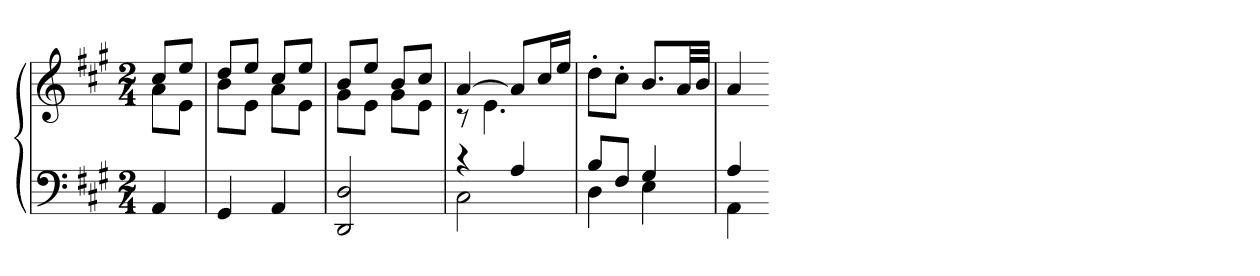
**kern	**kern
*part1	*part1
*staff2	*staff1
*clefF4	*clefG2
*k[f#c#g#]	*k[f#c#g#]
*A:	*A:
*M2/4	*M2/4
=	=
*	*^
4AA	8cc#L	8aL
.	8eeJ	8eJ
=15	=15	=15
4GG#	8ddL	8bL
.	8eeJ	8eJ
4AA	8cc#L	8aL
.	8eeJ	8eJ
=16	=16	=16
2DD 2D	8bL	8g#L
.	8eeJ	8eJ
.	8bL	8g#L
.	8cc#J	8eJ
=17	=17	=17
*^	*	*
4r	2C#	[4a	8r
.	.	.	4.e
4A	.	8aL]	.
.	.	16cc#L	.
.	.	16eeJJ	.
*	*	*v	*v
=18	=18	=18
8BL	4D	8dd'L
8F#J	.	8cc#'J
4G#	4E	8.bL
.	.	32aLL
.	.	32bJJJ
=19	=19	=19
4A	4AA	4a
*v	*v	*
=-	=-
*-	*-
